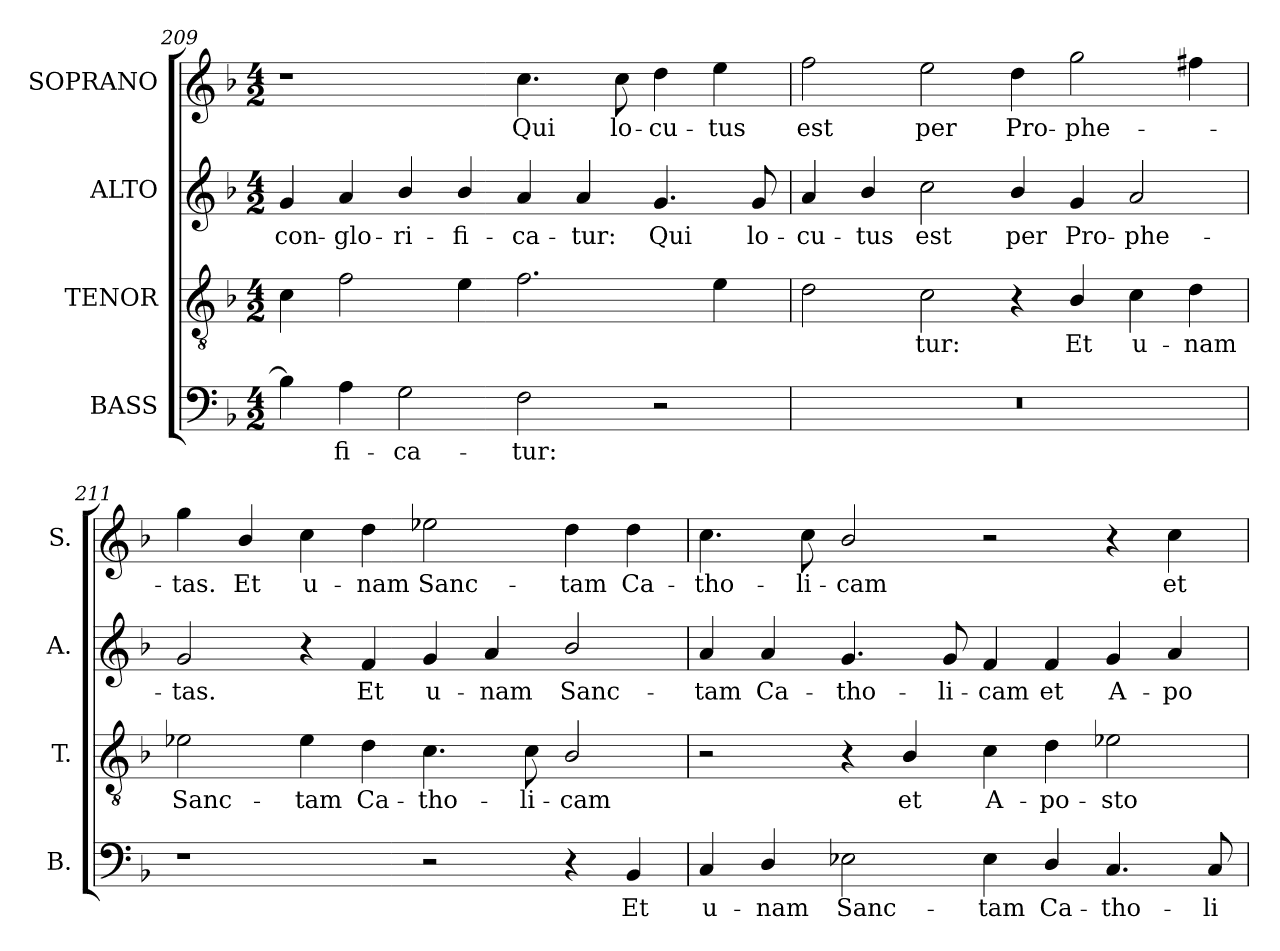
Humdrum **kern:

**kern	**text	**kern	**text	**kern	**text	**kern	**text
*part4	*part4	*part3	*part3	*part2	*part2	*part1	*part1
*staff4	*staff4	*staff3	*staff3	*staff2	*staff2	*staff1	*staff1
*I"BASS	*	*I"TENOR	*	*I"ALTO	*	*I"SOPRANO	*
*I'B.	*	*I'T.	*	*I'A.	*	*I'S.	*
*clefF4	*	*clefGv2	*	*clefG2	*	*clefG2	*
*	*	*ITrd7c12	*	*	*	*	*
*k[b-]	*	*k[b-]	*	*k[b-]	*	*k[b-]	*
*F:	*	*F:	*	*F:	*	*F:	*
*M4/2	*	*M4/2	*	*M4/2	*	*M4/2	*
=209	=209	=209	=209	=209	=209	=209	=209
!	!	!	!	!	!LO:LY:b:color=#000000	!	!
4B-i\]	.	4Ci\	.	4gi/	con-	1r	.
!	!LO:LY:b:color=#000000	!	!	!	!	!	!
!	!	!	!	!	!LO:LY:b:color=#000000	!	!
4Ai\	-fi-	2Fi\	.	4ai/	-glo-	.	.
!	!LO:LY:b:color=#000000	!	!	!	!	!	!
!	!	!	!	!	!LO:LY:b:color=#000000	!	!
2Gi\	-ca-	.	.	4b-i/	-ri-	.	.
!	!	!	!	!	!LO:LY:b:color=#000000	!	!
.	.	4Ei\	.	4b-i/	-fi-	.	.
!	!LO:LY:b:color=#000000	!	!	!	!	!	!
!	!	!	!	!	!LO:LY:b:color=#000000	!	!
!	!	!	!	!	!	!	!LO:LY:b:color=#000000
2Fi\	-tur:	2.Fi\	.	4ai/	-ca-	4.cci\	Qui
!	!	!	!	!	!LO:LY:b:color=#000000	!	!
.	.	.	.	4ai/	-tur:	.	.
!	!	!	!	!	!	!	!LO:LY:b:color=#000000
.	.	.	.	.	.	8cci\	lo-
!	!	!	!	!	!LO:LY:b:color=#000000	!	!
!	!	!	!	!	!	!	!LO:LY:b:color=#000000
2r	.	.	.	4.gi/	Qui	4ddi\	-cu-
!	!	!	!	!	!	!	!LO:LY:b:color=#000000
.	.	4Ei\	.	.	.	4eei\	-tus
!	!	!	!	!	!LO:LY:b:color=#000000	!	!
.	.	.	.	8gi/	lo-	.	.
!!LO:LB:g=z
=210	=210	=210	=210	=210	=210	=210	=210
!LO:N:vis=1	!	!	!	!	!	!	!
!	!	!	!	!	!LO:LY:b:color=#000000	!	!
!	!	!	!	!	!	!	!LO:LY:b:color=#000000
0r	.	2Di\	.	4ai/	-cu-	2ffi\	est
!	!	!	!	!	!LO:LY:b:color=#000000	!	!
.	.	.	.	4b-i/	-tus	.	.
!	!	!	!LO:LY:b:color=#000000	!	!	!	!
!	!	!	!	!	!LO:LY:b:color=#000000	!	!
!	!	!	!	!	!	!	!LO:LY:b:color=#000000
.	.	2Ci\	-tur:	2cci\	est	2eei\	per
!	!	!	!	!	!LO:LY:b:color=#000000	!	!
!	!	!	!	!	!	!	!LO:LY:b:color=#000000
.	.	4r	.	4b-i/	per	4ddi\	Pro-
!	!	!	!LO:LY:b:color=#000000	!	!	!	!
!	!	!	!	!	!LO:LY:b:color=#000000	!	!
!	!	!	!	!	!	!	!LO:LY:b:color=#000000
.	.	4BB-i/	Et	4gi/	Pro-	2ggi\	-phe-
!	!	!	!LO:LY:b:color=#000000	!	!	!	!
!	!	!	!	!	!LO:LY:b:color=#000000	!	!
.	.	4Ci\	u-	2ai/	-phe-	.	.
!	!	!	!LO:LY:b:color=#000000	!	!	!	!
.	.	4Di\	-nam	.	.	4ff#Xi\	.
=211	=211	=211	=211	=211	=211	=211	=211
!	!	!	!LO:LY:b:color=#000000	!	!	!	!
!	!	!	!	!	!LO:LY:b:color=#000000	!	!
!	!	!	!	!	!	!	!LO:LY:b:color=#000000
1r	.	2E-Xi\	Sanc-	2gi/	-tas.	4ggi\	-tas.
!	!	!	!	!	!	!	!LO:LY:b:color=#000000
.	.	.	.	.	.	4b-i/	Et
!	!	!	!LO:LY:b:color=#000000	!	!	!	!
!	!	!	!	!	!	!	!LO:LY:b:color=#000000
.	.	4E-i\	-tam	4r	.	4cci\	u-
!	!	!	!LO:LY:b:color=#000000	!	!	!	!
!	!	!	!	!	!LO:LY:b:color=#000000	!	!
!	!	!	!	!	!	!	!LO:LY:b:color=#000000
.	.	4Di\	Ca-	4fi/	Et	4ddi\	-nam
!	!	!	!LO:LY:b:color=#000000	!	!	!	!
!	!	!	!	!	!LO:LY:b:color=#000000	!	!
!	!	!	!	!	!	!	!LO:LY:b:color=#000000
2r	.	4.Ci\	-tho-	4gi/	u-	2ee-Xi\	Sanc-
!	!	!	!	!	!LO:LY:b:color=#000000	!	!
.	.	.	.	4ai/	-nam	.	.
!	!	!	!LO:LY:b:color=#000000	!	!	!	!
.	.	8Ci\	-li-	.	.	.	.
!	!	!	!LO:LY:b:color=#000000	!	!	!	!
!	!	!	!	!	!LO:LY:b:color=#000000	!	!
!	!	!	!	!	!	!	!LO:LY:b:color=#000000
4r	.	2BB-i/	-cam	2b-i/	Sanc-	4ddi\	-tam
!	!LO:LY:b:color=#000000	!	!	!	!	!	!
!	!	!	!	!	!	!	!LO:LY:b:color=#000000
4BB-i/	Et	.	.	.	.	4ddi\	Ca-
=212	=212	=212	=212	=212	=212	=212	=212
!	!LO:LY:b:color=#000000	!	!	!	!	!	!
!	!	!	!	!	!LO:LY:b:color=#000000	!	!
!	!	!	!	!	!	!	!LO:LY:b:color=#000000
4Ci/	u-	2r	.	4ai/	-tam	4.cci\	-tho-
!	!LO:LY:b:color=#000000	!	!	!	!	!	!
!	!	!	!	!	!LO:LY:b:color=#000000	!	!
4Di/	-nam	.	.	4ai/	Ca-	.	.
!	!	!	!	!	!	!	!LO:LY:b:color=#000000
.	.	.	.	.	.	8cci\	-li-
!	!LO:LY:b:color=#000000	!	!	!	!	!	!
!	!	!	!	!	!LO:LY:b:color=#000000	!	!
!	!	!	!	!	!	!	!LO:LY:b:color=#000000
2E-Xi\	Sanc-	4r	.	4.gi/	-tho-	2b-i/	-cam
!	!	!	!LO:LY:b:color=#000000	!	!	!	!
.	.	4BB-i/	et	.	.	.	.
!	!	!	!	!	!LO:LY:b:color=#000000	!	!
.	.	.	.	8gi/	-li-	.	.
!	!LO:LY:b:color=#000000	!	!	!	!	!	!
!	!	!	!LO:LY:b:color=#000000	!	!	!	!
!	!	!	!	!	!LO:LY:b:color=#000000	!	!
4E-i\	-tam	4Ci\	A-	4fi/	-cam	2r	.
!	!LO:LY:b:color=#000000	!	!	!	!	!	!
!	!	!	!LO:LY:b:color=#000000	!	!	!	!
!	!	!	!	!	!LO:LY:b:color=#000000	!	!
4Di/	Ca-	4Di\	-po-	4fi/	et	.	.
!	!LO:LY:b:color=#000000	!	!	!	!	!	!
!	!	!	!LO:LY:b:color=#000000	!	!	!	!
!	!	!	!	!	!LO:LY:b:color=#000000	!	!
4.Ci/	-tho-	2E-Xi\	-sto-	4gi/	A-	4r	.
!	!	!	!	!	!LO:LY:b:color=#000000	!	!
!	!	!	!	!	!	!	!LO:LY:b:color=#000000
.	.	.	.	4ai/	-po-	4cci\	et
!	!LO:LY:b:color=#000000	!	!	!	!	!	!
8Ci/	-li-	.	.	.	.	.	.
=	=	=	=	=	=	=	=
*-	*-	*-	*-	*-	*-	*-	*-
